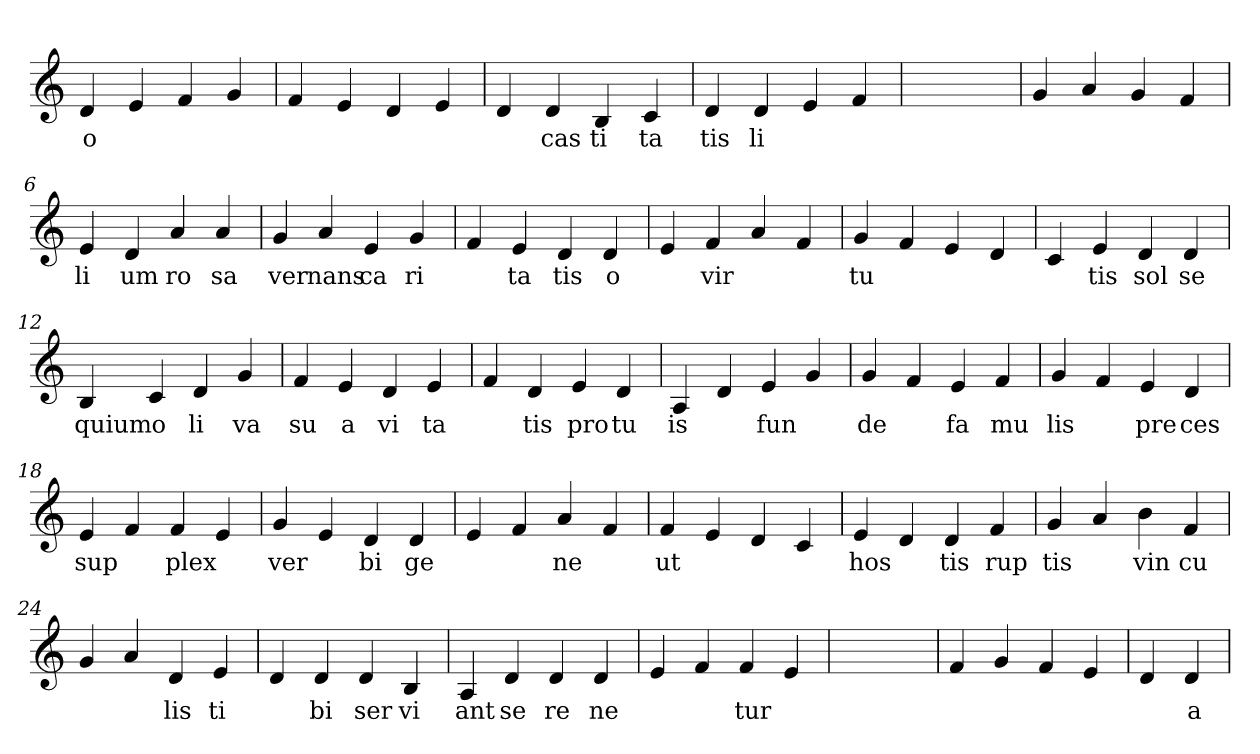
**kern	**text
*part1	*part1
*staff1	*staff1
*clefG2	*
=1	=1
4d	o
4e	.
4f	.
4g	.
=2	=2
4f	.
4e	.
4d	.
4e	.
=3	=3
4d	.
4d	cas
4B	ti
4c	ta
=4	=4
4d	tis
4d	li
4e	.
4f	.
=5	=5
1ryy	.
=5	=5
4g	.
4a	.
4g	.
4f	.
=6	=6
4e	li
4d	um
4a	ro
4a	sa
=7	=7
4g	ver
4a	nans
4e	ca
4g	ri
=8	=8
4f	.
4e	ta
4d	tis
4d	o
=9	=9
4e	.
4f	vir
4a	.
4f	.
=10	=10
4g	tu
4f	.
4e	.
4d	.
=11	=11
4c	.
4e	tis
4d	sol
4d	se
=12	=12
4B	quium
4c	o
4d	li
4g	va
=13	=13
4f	su
4e	a
4d	vi
4e	ta
=14	=14
4f	.
4d	tis
4e	pro
4d	tu
=15	=15
4A	is
4d	.
4e	fun
4g	.
=16	=16
4g	de
4f	.
4e	fa
4f	mu
=17	=17
4g	lis
4f	.
4e	pre
4d	ces
=18	=18
4e	sup
4f	.
4f	plex
4e	.
=19	=19
4g	ver
4e	.
4d	bi
4d	ge
=20	=20
4e	.
4f	.
4a	ne
4f	.
=21	=21
4f	ut
4e	.
4d	.
4c	.
=22	=22
4e	hos
4d	.
4d	tis
4f	rup
=23	=23
4g	tis
4a	.
4b	vin
4f	cu
=24	=24
4g	.
4a	.
4d	lis
4e	ti
=25	=25
4d	.
4d	bi
4d	ser
4B	vi
=26	=26
4A	ant
4d	se
4d	re
4d	ne
=27	=27
4e	.
4f	.
4f	tur
4e	.
=28	=28
1ryy	.
=28	=28
4f	.
4g	.
4f	.
4e	.
=29	=29
4d	.
4d	a
=	=
*-	*-
